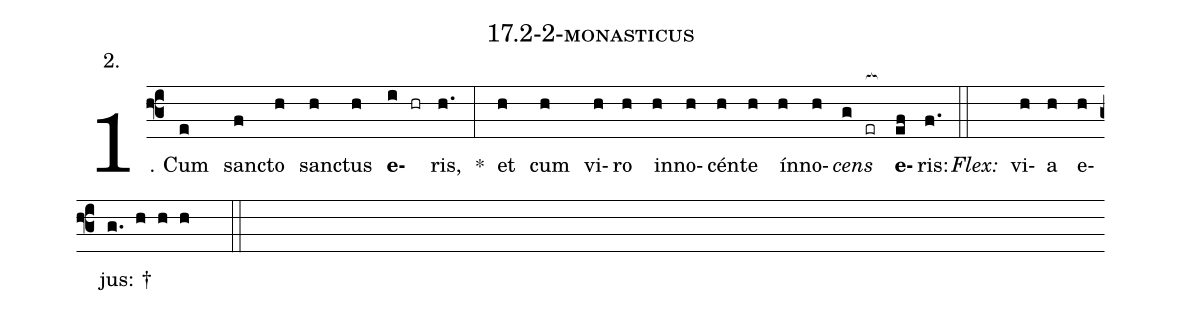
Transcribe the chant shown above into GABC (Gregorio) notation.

name: 17.2-2-monasticus;
annotation: 2.;
%%
(f3)1. Cum(e) sanc(f)to(h) sanc(h)tus(h) <b>e</b>(i hr)ris,(h.) *(:) et(h) cum(h) vi(h)ro(h) in(h)no(h)cén(h)te(h) ín(h)no(h)<i>cens</i>(g er[ocb:1{]) <b>e</b>(ef[ocb:0}])ris:(f.) (::)
<i>Flex:</i>()  vi(h)a(h) e(h)jus: †(g. h h h  ::)
